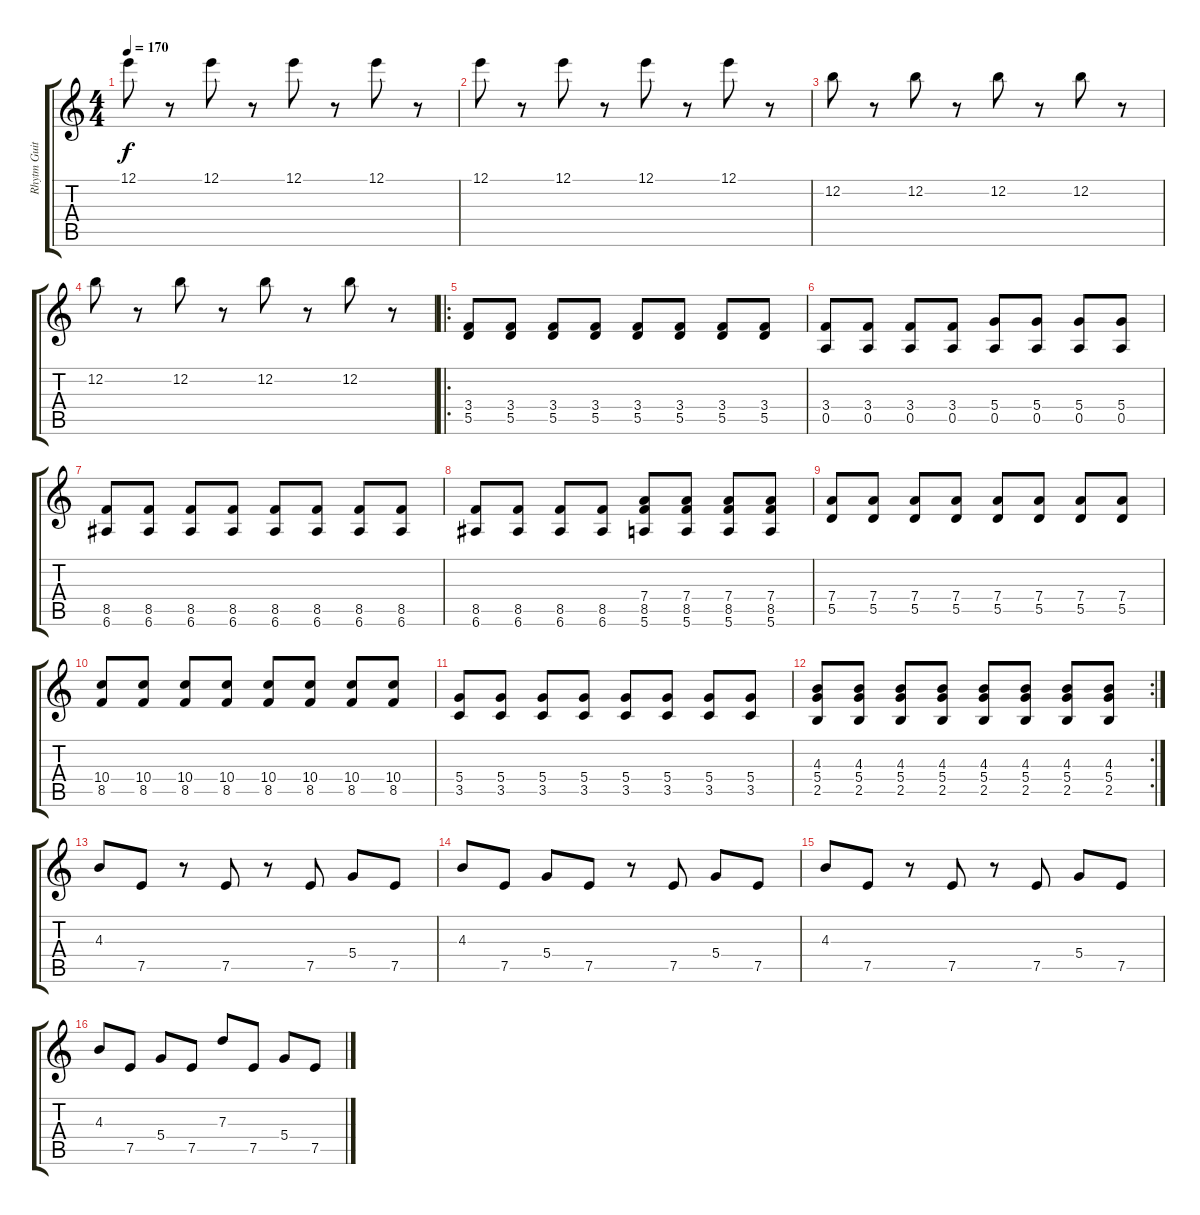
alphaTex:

\track ("Rhytm Guitar" "Rhytm Guit") {instrument distortionguitar}
\staff {score tabs}
\tuning (E4 B3 G3 D3 A2 E2) {hide}
\ts (4 4)
\tempo 170
\clef g2
\ks c
12.1.8{dy f} r.8 12.1.8 r.8 12.1.8 r.8 12.1.8 r.8 |
12.1.8 r.8 12.1.8 r.8 12.1.8 r.8 12.1.8 r.8 |
12.2.8 r.8 12.2.8 r.8 12.2.8 r.8 12.2.8 r.8 |
12.2.8 r.8 12.2.8 r.8 12.2.8 r.8 12.2.8 r.8 |
\ro
(3.4 5.5).8 (3.4 5.5).8 (3.4 5.5).8 (3.4 5.5).8 (3.4 5.5).8 (3.4 5.5).8 (3.4 5.5).8 (3.4 5.5).8 |
(3.4 0.5).8 (3.4 0.5).8 (3.4 0.5).8 (3.4 0.5).8 (5.4 0.5).8 (5.4 0.5).8 (5.4 0.5).8 (5.4 0.5).8 |
(8.5 6.6).8 (8.5 6.6).8 (8.5 6.6).8 (8.5 6.6).8 (8.5 6.6).8 (8.5 6.6).8 (8.5 6.6).8 (8.5 6.6).8 |
(8.5 6.6).8 (8.5 6.6).8 (8.5 6.6).8 (8.5 6.6).8 (7.4 8.5 5.6).8 (7.4 8.5 5.6).8 (7.4 8.5 5.6).8 (7.4 8.5 5.6).8 |
(7.4 5.5).8 (7.4 5.5).8 (7.4 5.5).8 (7.4 5.5).8 (7.4 5.5).8 (7.4 5.5).8 (7.4 5.5).8 (7.4 5.5).8 |
(10.4 8.5).8 (10.4 8.5).8 (10.4 8.5).8 (10.4 8.5).8 (10.4 8.5).8 (10.4 8.5).8 (10.4 8.5).8 (10.4 8.5).8 |
(5.4 3.5).8 (5.4 3.5).8 (5.4 3.5).8 (5.4 3.5).8 (5.4 3.5).8 (5.4 3.5).8 (5.4 3.5).8 (5.4 3.5).8 |
\rc 2
(4.3 5.4 2.5).8 (4.3 5.4 2.5).8 (4.3 5.4 2.5).8 (4.3 5.4 2.5).8 (4.3 5.4 2.5).8 (4.3 5.4 2.5).8 (4.3 5.4 2.5).8 (4.3 5.4 2.5).8 |
4.3.8 7.5.8 r.8 7.5.8 r.8 7.5.8 5.4.8 7.5.8 |
4.3.8 7.5.8 5.4.8 7.5.8 r.8 7.5.8 5.4.8 7.5.8 |
4.3.8 7.5.8 r.8 7.5.8 r.8 7.5.8 5.4.8 7.5.8 |
4.3.8 7.5.8 5.4.8 7.5.8 7.3.8 7.5.8 5.4.8 7.5.8
